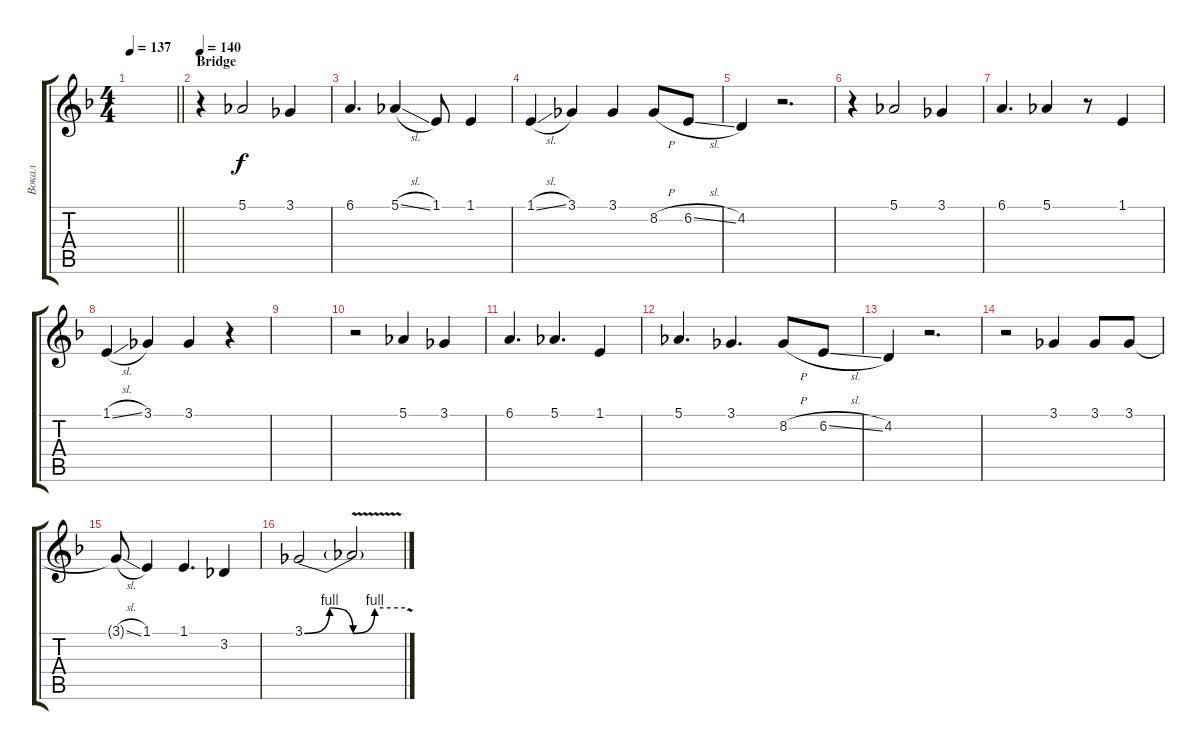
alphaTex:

\track ("Вокал" "Вокал") {instrument trumpet}
\staff {score tabs}
\tuning (Eb4 Bb3 Gb3 Db3 Ab2 Eb2) {hide}
\ts (4 4)
\tempo 137
\clef g2
\barLineRight lightlight
\ks dminor
|
\section ("" "Bridge")
\tempo 140
r.4 5.1.2 3.1.4 |
6.1.4{d} 5.1{sl}.4 1.1.8 1.1.4 |
1.1{sl}.4 3.1.4 3.1.4 8.2{h}.8 6.2{sl}.8 |
4.2.4 r.2{d} |
r.4 5.1.2 3.1.4 |
6.1.4{d} 5.1.4 r.8 1.1.4 |
1.1{sl}.4 3.1.4 3.1.4 r.4 |
|
r.2 5.1.4 3.1.4 |
6.1.4{d} 5.1.4{d} 1.1.4 |
5.1.4{d} 3.1.4{d} 8.2{h}.8 6.2{sl}.8 |
4.2.4 r.2{d} |
r.2 3.1.4 3.1.8 3.1.8 |
3.1{sl t}.8 1.1.4 1.1.4{d} 3.2.4 |
3.1{be (custom 0 0 15 4 29 0 42 4 60 4)}.2 3.1{v t}.2
